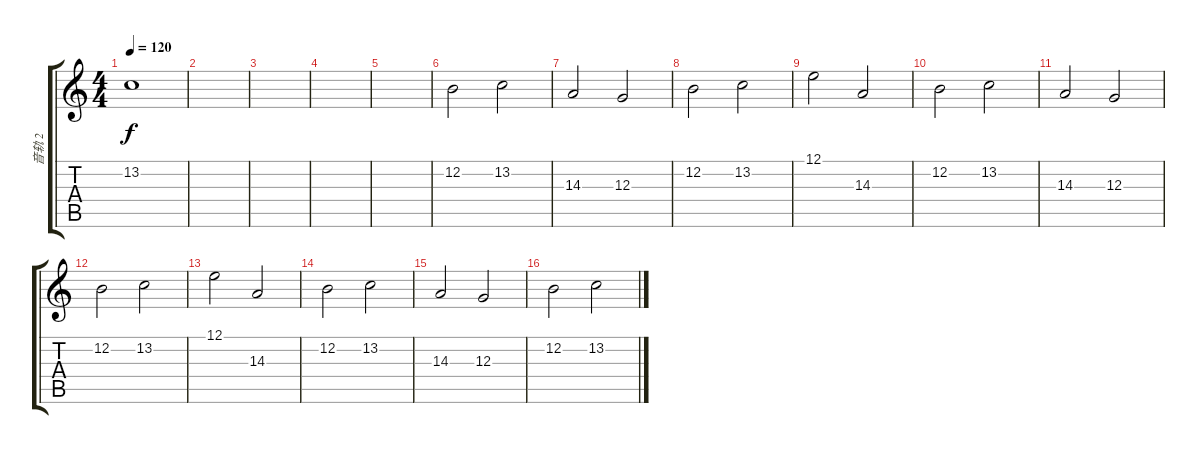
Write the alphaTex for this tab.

\track ("音轨 2" "音轨 2") {instrument stringensemble1}
\staff {score tabs}
\tuning (E4 B3 G3 D3 A2 E2) {hide}
\ts (4 4)
\tempo 120
\clef g2
\ks c
13.2.1{dy f} |
|
|
|
|
12.2.2 13.2.2 |
14.3.2 12.3.2 |
12.2.2 13.2.2 |
12.1.2 14.3.2 |
12.2.2 13.2.2 |
14.3.2 12.3.2 |
12.2.2 13.2.2 |
12.1.2 14.3.2 |
12.2.2 13.2.2 |
14.3.2 12.3.2 |
12.2.2 13.2.2
